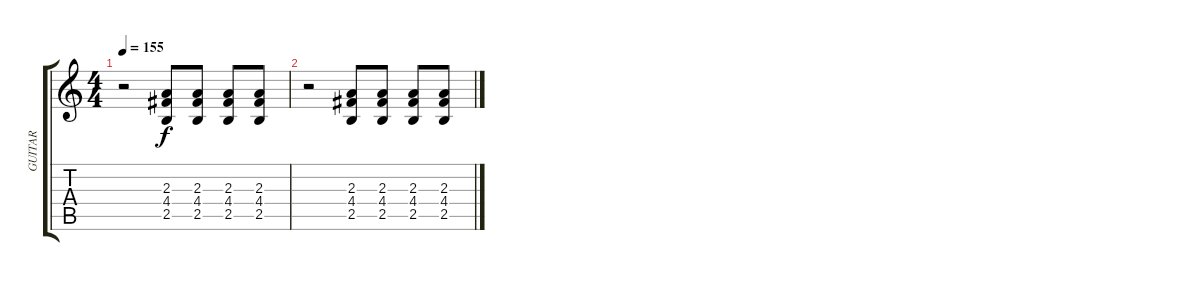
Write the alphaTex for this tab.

\track ("GUITAR" "GUITAR") {instrument electricguitarclean}
\staff {score tabs}
\tuning (E4 B3 G3 D3 A2 D2) {hide}
\ts (4 4)
\tempo 155
\clef g2
\ks c
r.2{dy f} (2.3 4.4 2.5).8 (2.3 4.4 2.5).8 (2.3 4.4 2.5).8 (2.3 4.4 2.5).8 |
r.2 (2.3 4.4 2.5).8 (2.3 4.4 2.5).8 (2.3 4.4 2.5).8 (2.3 4.4 2.5).8
